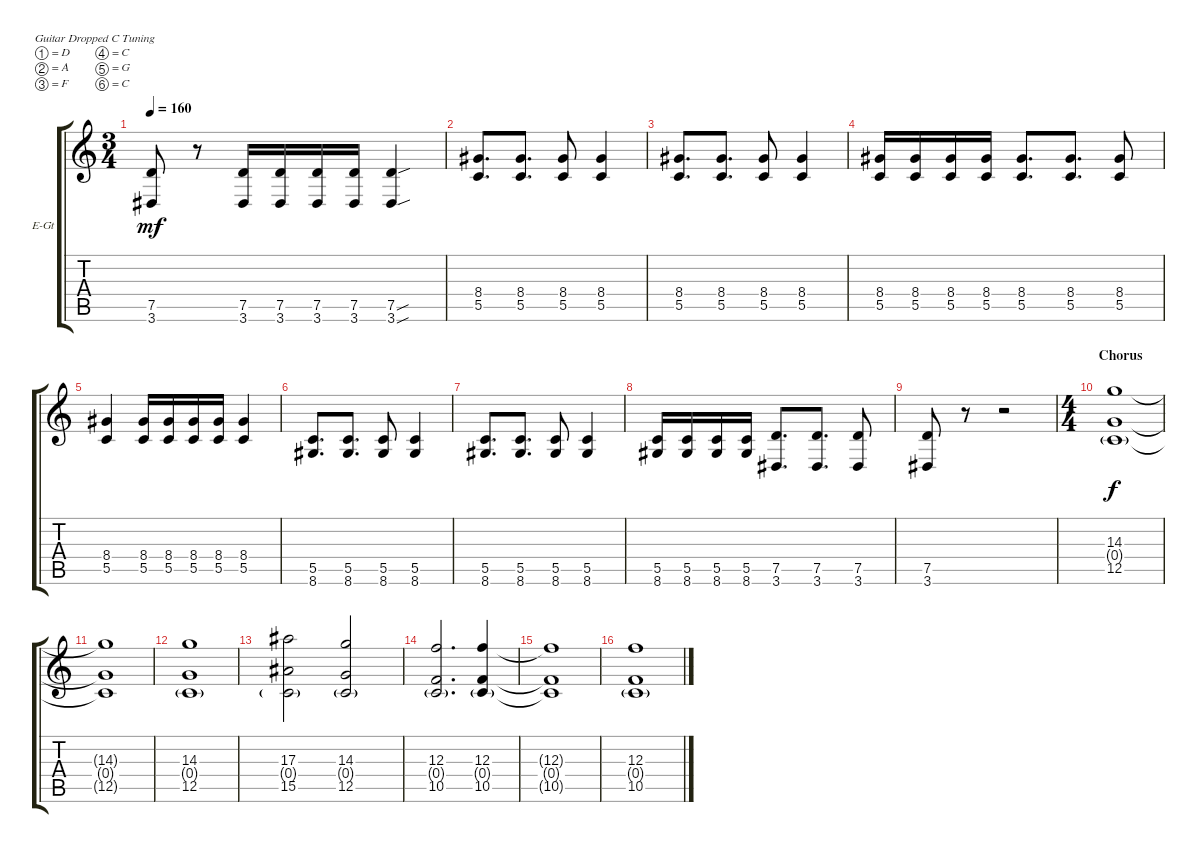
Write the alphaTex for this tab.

\defaultSystemsLayout 4
\bracketExtendMode groupsimilarinstruments
\firstSystemTrackNameOrientation horizontal
\otherSystemsTrackNameOrientation horizontal
\track ("Jack" "E-Gt") {instrument distortionguitar}
\staff {score tabs}
\tuning (D4 A3 F3 C3 G2 C2)
\ts (3 4)
\tempo 160
\clef g2
\ks c
(7.5 3.6).8{dy mf} r.8 (7.5 3.6).16 (7.5 3.6).16 (7.5 3.6).16 (7.5 3.6).16 (7.5{sou} 3.6{sou}).4 |
(5.5 8.4).8{d} (5.5 8.4).8{d} (5.5 8.4).8 (5.5 8.4).4 |
(5.5 8.4).8{d} (5.5 8.4).8{d} (5.5 8.4).8 (5.5 8.4).4 |
(5.5 8.4).16 (5.5 8.4).16 (5.5 8.4).16 (5.5 8.4).16 (5.5 8.4).8{d} (5.5 8.4).8{d} (5.5 8.4).8 |
(5.5 8.4).4 (5.5 8.4).16 (5.5 8.4).16 (5.5 8.4).16 (5.5 8.4).16 (5.5 8.4).4 |
(5.5 8.6).8{d} (5.5 8.6).8{d} (5.5 8.6).8 (5.5 8.6).4 |
(5.5 8.6).8{d} (5.5 8.6).8{d} (5.5 8.6).8 (5.5 8.6).4 |
(5.5 8.6).16 (8.6 5.5).16 (5.5 8.6).16 (5.5 8.6).16 (3.6 7.5).8{d} (7.5 3.6).8{d} (7.5 3.6).8 |
(7.5 3.6).8 r.8 r.2 |
\ts (4 4)
\section ("" "Chorus")
(12.5 14.3 0.4{g}).1{dy f} |
(12.5{t} 14.3{t} 0.4{t}).1 |
(12.5 14.3 0.4{g}).1 |
(15.5 17.3 0.4{g}).2 (12.5 14.3 0.4{g}).2 |
(10.5 12.3 0.4{g}).2{d} (10.5 12.3 0.4{g}).4 |
(10.5{t} 12.3{t} 0.4{t}).1 |
(10.5 12.3 0.4{g}).1
